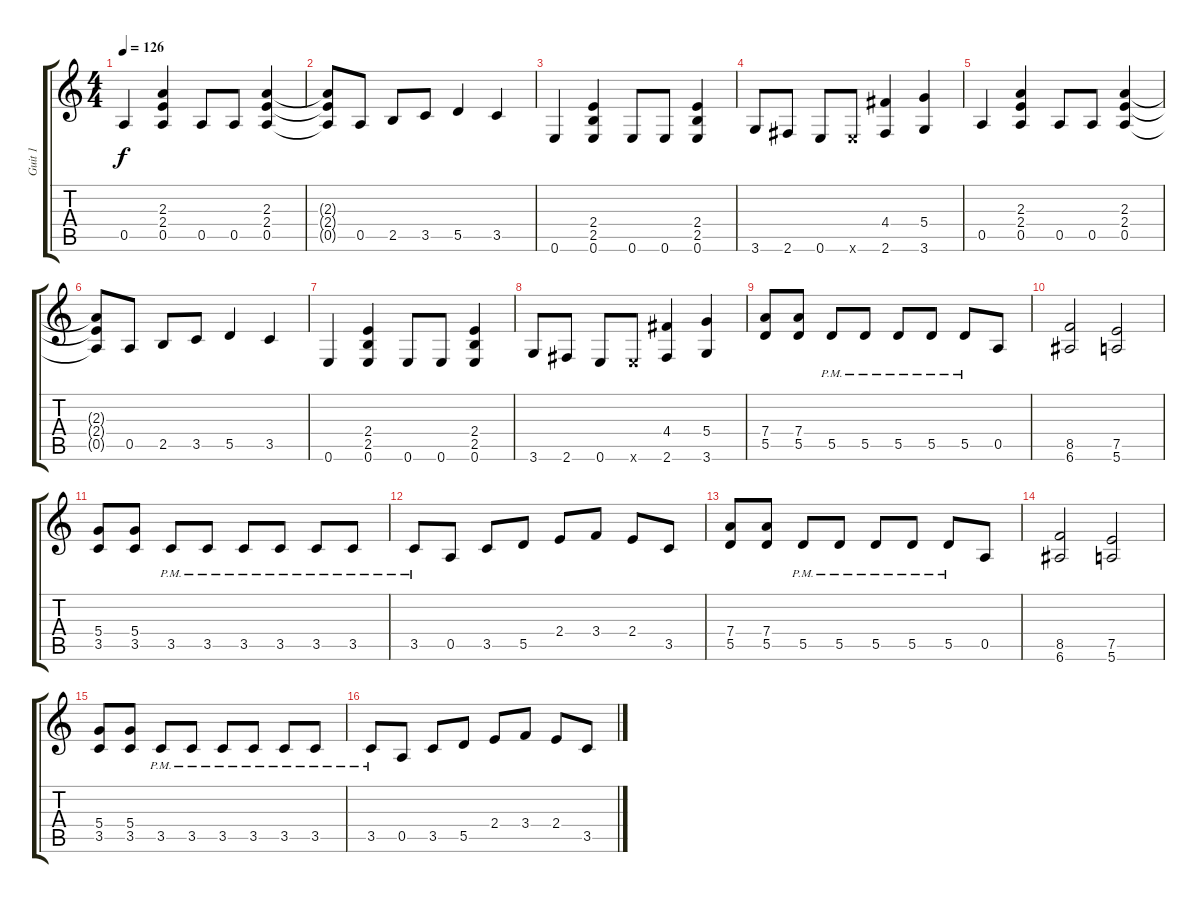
\track ("Guit 1" "Guit 1") {instrument distortionguitar}
\staff {score tabs}
\tuning (E4 B3 G3 D3 A2 E2) {hide}
\ts (4 4)
\tempo 126
\clef g2
\ks c
0.5.4{dy f} (2.3 2.4 0.5).4 0.5.8 0.5.8 (2.3 2.4 0.5).4 |
(2.3{t} 2.4{t} 0.5{t}).8 0.5.8 2.5.8 3.5.8 5.5.4 3.5.4 |
0.6.4 (2.4 2.5 0.6).4 0.6.8 0.6.8 (2.4 2.5 0.6).4 |
3.6.8 2.6.8 0.6.8 0.6{x}.8 (4.4 2.6).4 (5.4 3.6).4 |
0.5.4 (2.3 2.4 0.5).4 0.5.8 0.5.8 (2.3 2.4 0.5).4 |
(2.3{t} 2.4{t} 0.5{t}).8 0.5.8 2.5.8 3.5.8 5.5.4 3.5.4 |
0.6.4 (2.4 2.5 0.6).4 0.6.8 0.6.8 (2.4 2.5 0.6).4 |
3.6.8 2.6.8 0.6.8 0.6{x}.8 (4.4 2.6).4 (5.4 3.6).4 |
(7.4 5.5).8 (7.4 5.5).8 5.5{pm}.8 5.5{pm}.8 5.5{pm}.8 5.5{pm}.8 5.5{pm}.8 0.5.8 |
(8.5 6.6).2 (7.5 5.6).2 |
(5.4 3.5).8 (5.4 3.5).8 3.5{pm}.8 3.5{pm}.8 3.5{pm}.8 3.5{pm}.8 3.5{pm}.8 3.5{pm}.8 |
3.5{pm}.8 0.5.8 3.5.8 5.5.8 2.4.8 3.4.8 2.4.8 3.5.8 |
(7.4 5.5).8 (7.4 5.5).8 5.5{pm}.8 5.5{pm}.8 5.5{pm}.8 5.5{pm}.8 5.5{pm}.8 0.5.8 |
(8.5 6.6).2 (7.5 5.6).2 |
(5.4 3.5).8 (5.4 3.5).8 3.5{pm}.8 3.5{pm}.8 3.5{pm}.8 3.5{pm}.8 3.5{pm}.8 3.5{pm}.8 |
3.5{pm}.8 0.5.8 3.5.8 5.5.8 2.4.8 3.4.8 2.4.8 3.5.8
